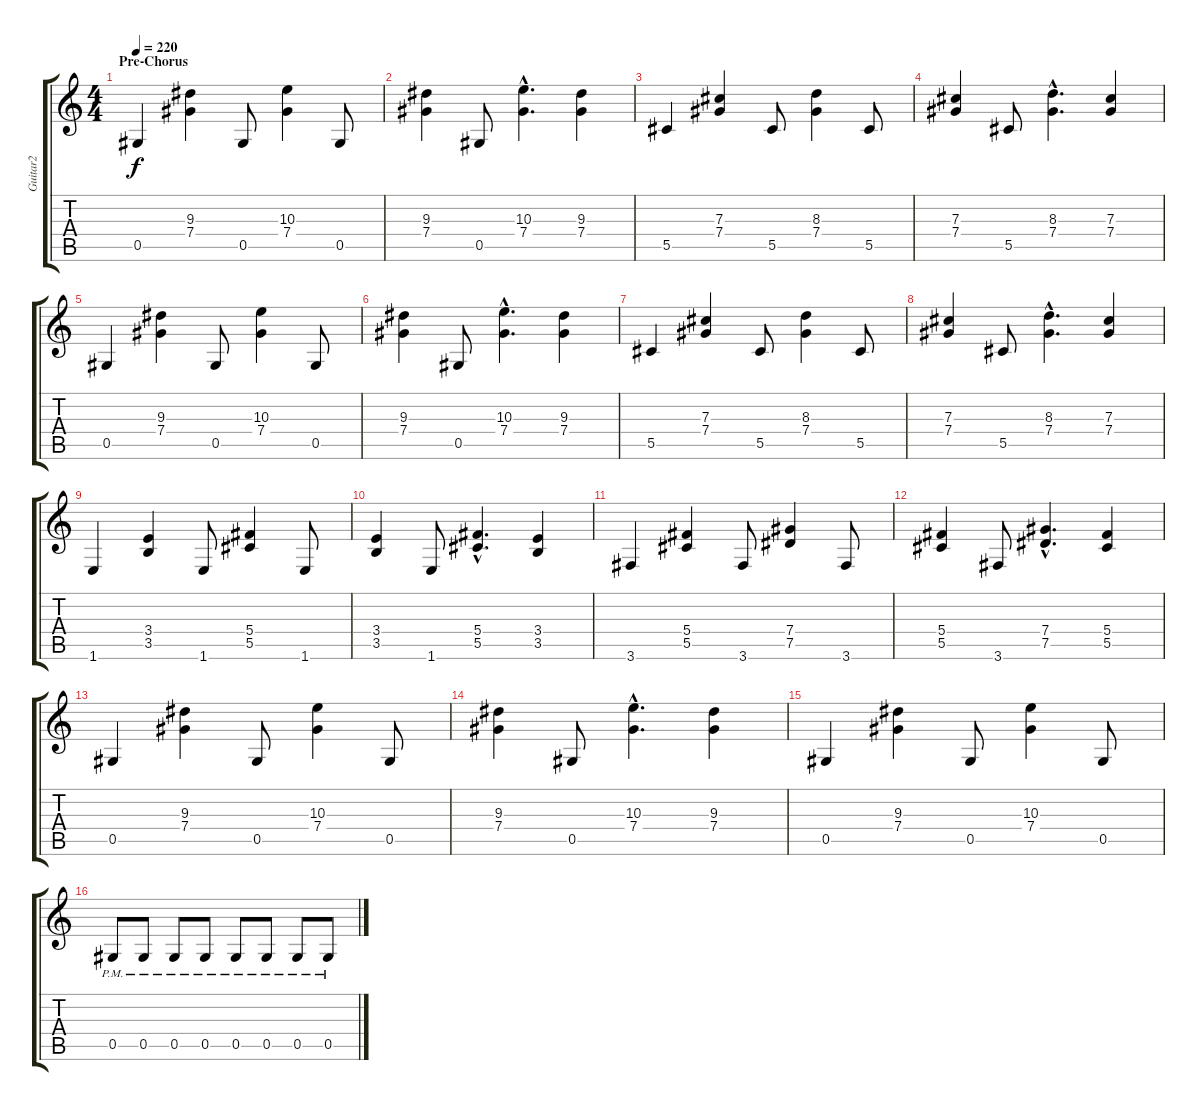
\track ("Guitar2" "Guitar2") {instrument distortionguitar}
\staff {score tabs}
\tuning (Eb4 Bb3 Gb3 Db3 Ab2 Eb2) {hide}
\ts (4 4)
\section ("" "Pre-Chorus")
\tempo 220
\clef g2
\ks c
0.5.4{dy f} (9.3 7.4).4 0.5.8 (10.3 7.4).4 0.5.8 |
(9.3 7.4).4 0.5.8 (10.3{hac} 7.4{hac}).4{d} (9.3 7.4).4 |
5.5.4 (7.3 7.4).4 5.5.8 (8.3 7.4).4 5.5.8 |
(7.3 7.4).4 5.5.8 (8.3{hac} 7.4{hac}).4{d} (7.3 7.4).4 |
0.5.4 (9.3 7.4).4 0.5.8 (10.3 7.4).4 0.5.8 |
(9.3 7.4).4 0.5.8 (10.3{hac} 7.4{hac}).4{d} (9.3 7.4).4 |
5.5.4 (7.3 7.4).4 5.5.8 (8.3 7.4).4 5.5.8 |
(7.3 7.4).4 5.5.8 (8.3{hac} 7.4{hac}).4{d} (7.3 7.4).4 |
1.6.4 (3.4 3.5).4 1.6.8 (5.4 5.5).4 1.6.8 |
(3.4 3.5).4 1.6.8 (5.4{hac} 5.5{hac}).4{d} (3.4 3.5).4 |
3.6.4 (5.4 5.5).4 3.6.8 (7.4 7.5).4 3.6.8 |
(5.4 5.5).4 3.6.8 (7.4{hac} 7.5{hac}).4{d} (5.4 5.5).4 |
0.5.4 (9.3 7.4).4 0.5.8 (10.3 7.4).4 0.5.8 |
(9.3 7.4).4 0.5.8 (10.3{hac} 7.4{hac}).4{d} (9.3 7.4).4 |
0.5.4 (9.3 7.4).4 0.5.8 (10.3 7.4).4 0.5.8 |
0.5{pm}.8 0.5{pm}.8 0.5{pm}.8 0.5{pm}.8 0.5{pm}.8 0.5{pm}.8 0.5{pm}.8 0.5{pm}.8
